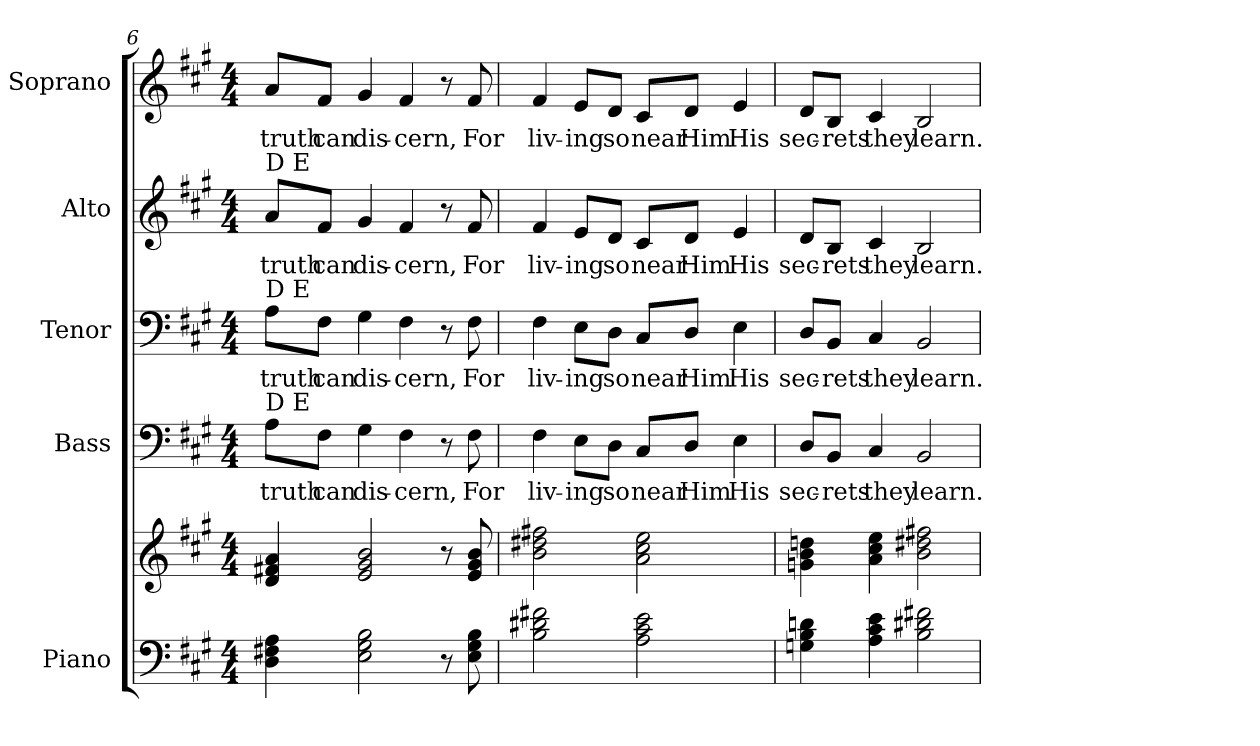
**kern	**kern	**kern	**text	**kern	**text	**kern	**text	**kern	**text
*part5	*part5	*part4	*part4	*part3	*part3	*part2	*part2	*part1	*part1
*staff6	*staff5	*staff4	*staff4	*staff3	*staff3	*staff2	*staff2	*staff1	*staff1
*I"Piano	*	*I"Bass	*	*I"Tenor	*	*I"Alto	*	*I"Soprano	*
*I'Pno.	*	*I'B.	*	*I'T.	*	*I'A.	*	*I'S.	*
!!LO:PB:g=z
*clefF4	*clefG2	*clefF4	*	*clefF4	*	*clefG2	*	*clefG2	*
*k[f#c#g#]	*k[f#c#g#]	*k[f#c#g#]	*	*k[f#c#g#]	*	*k[f#c#g#]	*	*k[f#c#g#]	*
*A:	*A:	*A:	*	*A:	*	*A:	*	*A:	*
*M4/4	*M4/4	*M4/4	*	*M4/4	*	*M4/4	*	*M4/4	*
=6	=6	=6	=6	=6	=6	=6	=6	=6	=6
!	!	!	!LO:LY:b:color=#000000	!	!	!	!	!	!
!	!	!	!	!	!LO:LY:b:color=#000000	!	!	!	!
!	!	!	!	!	!	!	!LO:LY:b:color=#000000	!	!
!	!	!	!	!	!	!LO:TX:a:t=D                     E	!	!	!
!	!	!	!	!LO:TX:a:t=D                     E	!	!	!	!	!
!	!	!LO:TX:a:t=D                     E	!	!	!	!	!	!	!
!	!	!	!	!	!	!	!	!	!LO:LY:b:color=#000000
4Di\ 4F#Xi 4Ai	4di/ 4f#Xi 4ai	8Ai\L	truth	8Ai\L	truth	8ai/L	truth	8ai/L	truth
!	!	!	!LO:LY:b:color=#000000	!	!	!	!	!	!
!	!	!	!	!	!LO:LY:b:color=#000000	!	!	!	!
!	!	!	!	!	!	!	!LO:LY:b:color=#000000	!	!
!	!	!	!	!	!	!	!	!	!LO:LY:b:color=#000000
.	.	8F#i\J	can	8F#i\J	can	8f#i/J	can	8f#i/J	can
!	!	!	!LO:LY:b:color=#000000	!	!	!	!	!	!
!	!	!	!	!	!LO:LY:b:color=#000000	!	!	!	!
!	!	!	!	!	!	!	!LO:LY:b:color=#000000	!	!
!	!	!	!	!	!	!	!	!	!LO:LY:b:color=#000000
2Ei\ 2G#i 2Bi	2ei/ 2g#i 2bi	4G#i\	dis-	4G#i\	dis-	4g#i/	dis-	4g#i/	dis-
!	!	!	!LO:LY:b:color=#000000	!	!	!	!	!	!
!	!	!	!	!	!LO:LY:b:color=#000000	!	!	!	!
!	!	!	!	!	!	!	!LO:LY:b:color=#000000	!	!
!	!	!	!	!	!	!	!	!	!LO:LY:b:color=#000000
.	.	4F#i\	-cern,	4F#i\	-cern,	4f#i/	-cern,	4f#i/	-cern,
8r	8r	8r	.	8r	.	8r	.	8r	.
!	!	!	!LO:LY:b:color=#000000	!	!	!	!	!	!
!	!	!	!	!	!LO:LY:b:color=#000000	!	!	!	!
!	!	!	!	!	!	!	!LO:LY:b:color=#000000	!	!
!	!	!	!	!	!	!	!	!	!LO:LY:b:color=#000000
8Ei\ 8G#i 8Bi	8ei/ 8g#i 8bi	8F#i\	For	8F#i\	For	8f#i/	For	8f#i/	For
=7	=7	=7	=7	=7	=7	=7	=7	=7	=7
!	!	!	!LO:LY:b:color=#000000	!	!	!	!	!	!
!	!	!	!	!	!LO:LY:b:color=#000000	!	!	!	!
!	!	!	!	!	!	!	!LO:LY:b:color=#000000	!	!
!	!	!	!	!	!	!	!	!	!LO:LY:b:color=#000000
2Bi\ 2d#Xi 2f#Xi	2bi\ 2dd#Xi 2ff#Xi	4F#i\	liv-	4F#i\	liv-	4f#i/	liv-	4f#i/	liv-
!	!	!	!LO:LY:b:color=#000000	!	!	!	!	!	!
!	!	!	!	!	!LO:LY:b:color=#000000	!	!	!	!
!	!	!	!	!	!	!	!LO:LY:b:color=#000000	!	!
!	!	!	!	!	!	!	!	!	!LO:LY:b:color=#000000
.	.	8Ei\L	-ing	8Ei\L	-ing	8ei/L	-ing	8ei/L	-ing
!	!	!	!LO:LY:b:color=#000000	!	!	!	!	!	!
!	!	!	!	!	!LO:LY:b:color=#000000	!	!	!	!
!	!	!	!	!	!	!	!LO:LY:b:color=#000000	!	!
!	!	!	!	!	!	!	!	!	!LO:LY:b:color=#000000
.	.	8Di\J	so	8Di\J	so	8di/J	so	8di/J	so
!	!	!	!LO:LY:b:color=#000000	!	!	!	!	!	!
!	!	!	!	!	!LO:LY:b:color=#000000	!	!	!	!
!	!	!	!	!	!	!	!LO:LY:b:color=#000000	!	!
!	!	!	!	!	!	!	!	!	!LO:LY:b:color=#000000
2Ai\ 2c#i 2ei	2ai\ 2cc#i 2eei	8C#i/L	near	8C#i/L	near	8c#i/L	near	8c#i/L	near
!	!	!	!LO:LY:b:color=#000000	!	!	!	!	!	!
!	!	!	!	!	!LO:LY:b:color=#000000	!	!	!	!
!	!	!	!	!	!	!	!LO:LY:b:color=#000000	!	!
!	!	!	!	!	!	!	!	!	!LO:LY:b:color=#000000
.	.	8Di/J	Him	8Di/J	Him	8di/J	Him	8di/J	Him
!	!	!	!LO:LY:b:color=#000000	!	!	!	!	!	!
!	!	!	!	!	!LO:LY:b:color=#000000	!	!	!	!
!	!	!	!	!	!	!	!LO:LY:b:color=#000000	!	!
!	!	!	!	!	!	!	!	!	!LO:LY:b:color=#000000
.	.	4Ei\	His	4Ei\	His	4ei/	His	4ei/	His
!!LO:PB:g=z
=8	=8	=8	=8	=8	=8	=8	=8	=8	=8
!	!	!	!LO:LY:b:color=#000000	!	!	!	!	!	!
!	!	!	!	!	!LO:LY:b:color=#000000	!	!	!	!
!	!	!	!	!	!	!	!LO:LY:b:color=#000000	!	!
!	!	!	!	!	!	!	!	!	!LO:LY:b:color=#000000
4Gni\ 4Bi 4dni	4gni\ 4bi 4ddni	8Di/L	sec-	8Di/L	sec-	8di/L	sec-	8di/L	sec-
!	!	!	!LO:LY:b:color=#000000	!	!	!	!	!	!
!	!	!	!	!	!LO:LY:b:color=#000000	!	!	!	!
!	!	!	!	!	!	!	!LO:LY:b:color=#000000	!	!
!	!	!	!	!	!	!	!	!	!LO:LY:b:color=#000000
.	.	8BBi/J	-rets	8BBi/J	-rets	8Bi/J	-rets	8Bi/J	-rets
!	!	!	!LO:LY:b:color=#000000	!	!	!	!	!	!
!	!	!	!	!	!LO:LY:b:color=#000000	!	!	!	!
!	!	!	!	!	!	!	!LO:LY:b:color=#000000	!	!
!	!	!	!	!	!	!	!	!	!LO:LY:b:color=#000000
4Ai\ 4c#i 4ei	4ai\ 4cc#i 4eei	4C#i/	they	4C#i/	they	4c#i/	they	4c#i/	they
!	!	!	!LO:LY:b:color=#000000	!	!	!	!	!	!
!	!	!	!	!	!LO:LY:b:color=#000000	!	!	!	!
!	!	!	!	!	!	!	!LO:LY:b:color=#000000	!	!
!	!	!	!	!	!	!	!	!	!LO:LY:b:color=#000000
2Bi\ 2d#Xi 2f#Xi	2bi\ 2dd#Xi 2ff#Xi	2BBi/	learn.	2BBi/	learn.	2Bi/	learn.	2Bi/	learn.
=	=	=	=	=	=	=	=	=	=
*-	*-	*-	*-	*-	*-	*-	*-	*-	*-
